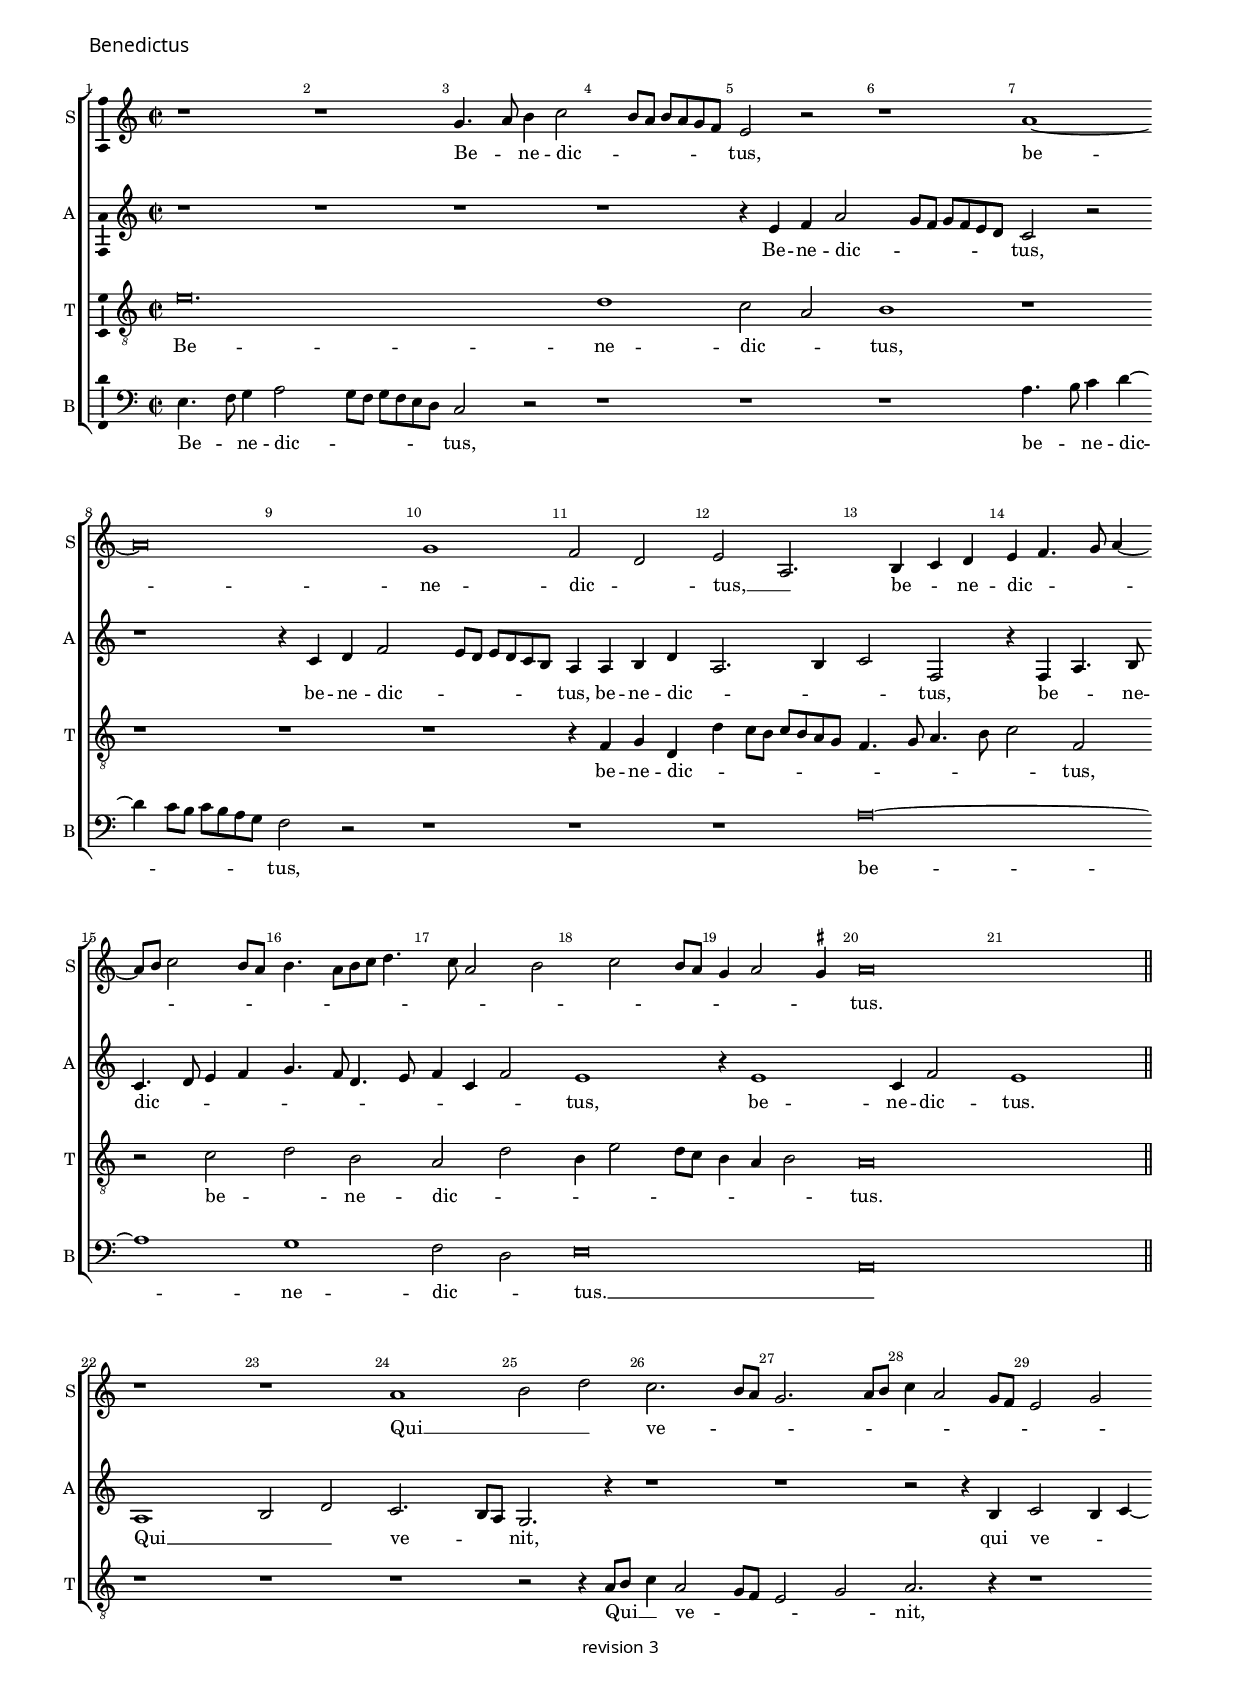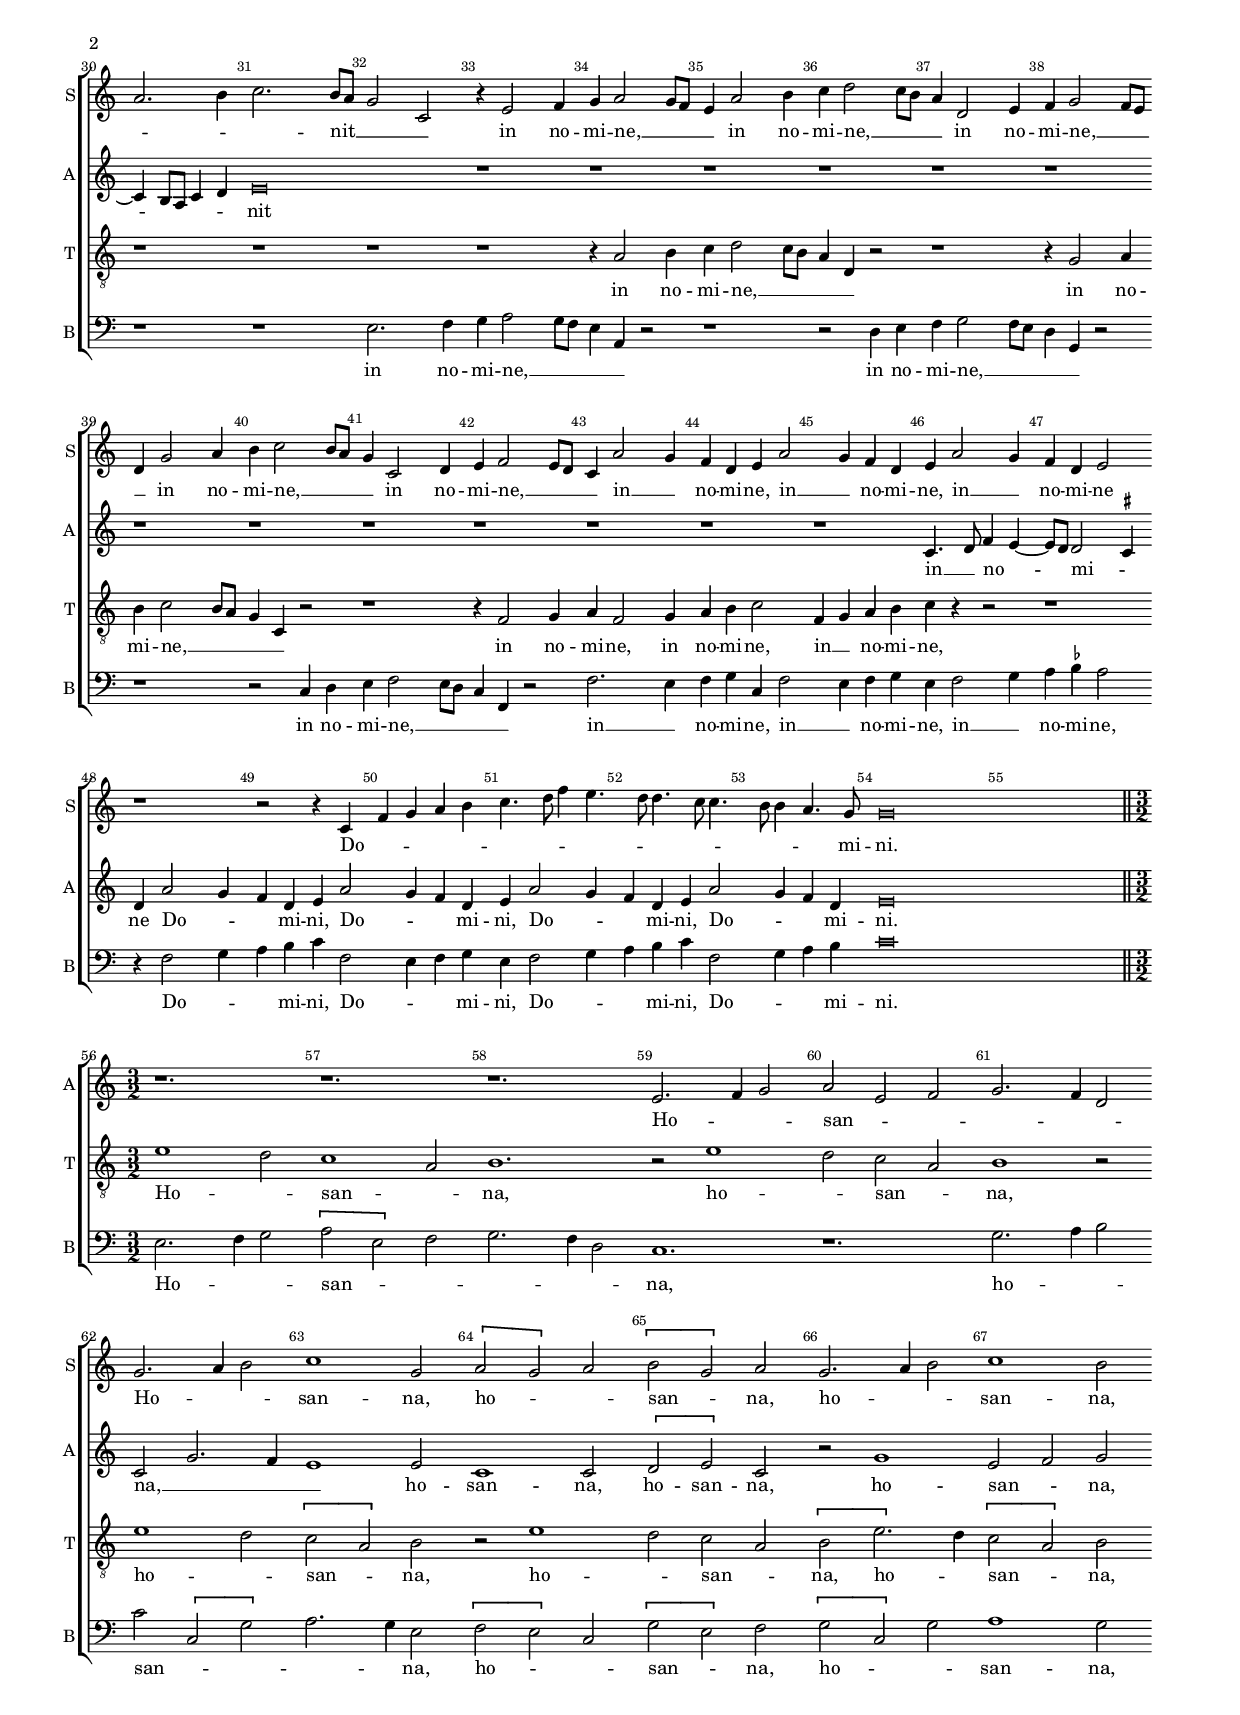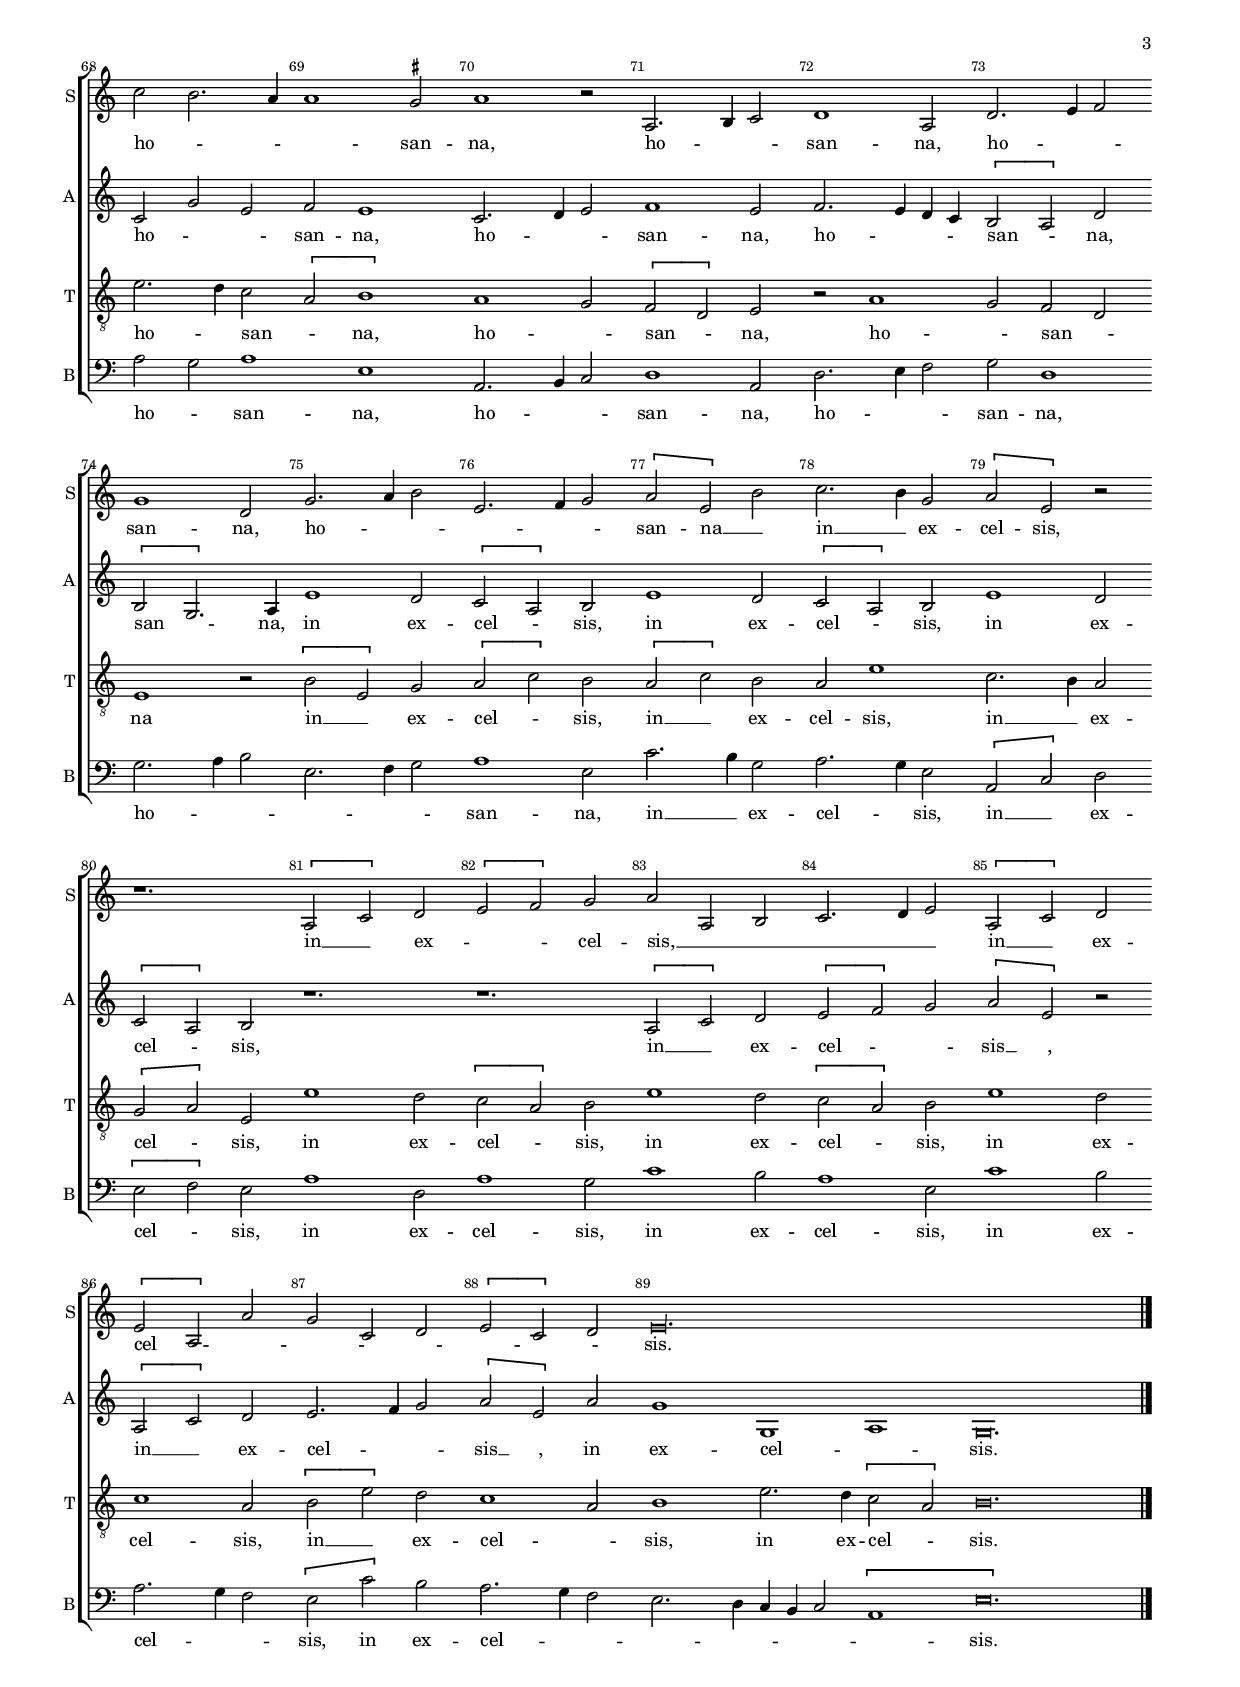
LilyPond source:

% CPDL #
% Copyright ©2017 Peter Hilton - https://github.com/hilton

\version "2.18.2"
revision = "3"
\pointAndClickOff

#(set-global-staff-size 15.0)

\paper {
	#(define fonts (make-pango-font-tree "Century Schoolbook L" "Source Sans Pro" "Luxi Mono" (/ 15 20)))
	annotate-spacing = ##f
	two-sided = ##t
	top-margin = 8\mm
	bottom-margin = 10\mm
	inner-margin = 15\mm
	outer-margin = 15\mm
	top-markup-spacing = #'( (basic-distance . 4) )
	markup-system-spacing = #'( (padding . 4) )
	system-system-spacing = #'( (basic-distance . 15) (stretchability . 100) )
	ragged-bottom = ##f
	ragged-last-bottom = ##t
}

year = #(strftime "©%Y" (localtime (current-time)))

\header {
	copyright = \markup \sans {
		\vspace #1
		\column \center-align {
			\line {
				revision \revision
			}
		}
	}
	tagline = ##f
}

\layout {
	indent = #0
	ragged-right = ##f
	ragged-last = ##f
	\context {
		\Score
		\override BarNumber #'self-alignment-X = #CENTER
		\override BarNumber #'break-visibility = #'#(#f #t #t)
		\override BarLine #'transparent = ##t
		\remove "Metronome_mark_engraver"
		\override VerticalAxisGroup #'staff-staff-spacing = #'((basic-distance . 10) (stretchability . 100))
	}
	\context {
		\StaffGroup
		\remove "Span_bar_engraver"
	}
	\context {
		\Staff \RemoveEmptyStaves
	}
	\context {
		\Voice
		\override NoteHead #'style = #'baroque
		\consists "Horizontal_bracket_engraver"
		\consists "Ambitus_engraver"
		\remove "Forbid_line_break_engraver"
	}
}

global = {
	\key c \major
	\time 2/2
	\tempo 2 = 56
	\set Staff.midiInstrument = "Choir Aahs"
	\accidentalStyle "forget"
}

showBarLine = { \once \override Score.BarLine #'transparent = ##f }
ficta = { \once \set suggestAccidentals = ##t \override AccidentalSuggestion #'parenthesized = ##f }
singleDigitTime = { \override Staff.TimeSignature.style = #'single-digit }


%{ ██████   ███████  ███    ██  ███████  ██████   ██   ██████  ████████  ██    ██  ███████
   ██   ██  ██       ████   ██  ██       ██   ██  ██  ██          ██     ██    ██  ██
   ██████   █████    ██ ██  ██  █████    ██   ██  ██  ██          ██     ██    ██  ███████
   ██   ██  ██       ██  ██ ██  ██       ██   ██  ██  ██          ██     ██    ██       ██
   ██████   ███████  ██   ████  ███████  ██████   ██   ██████     ██      ██████   ███████ %}

soprano = \new Voice	{
	\relative c'' {
  r1 r1 g4. a8 b4 c2 b8 a b a g f e2 r r1 a1 ~ 
	a\breve g1 f2 d e  a,2. b4 c d e f4. g8 a4 ~
	a8 b8 c2 b8 a b4. a8 [b c]
  d4. c8 a2 b c b8 a g4 a2 \ficta gis4 a\breve 
  \showBarLine \bar "||" \break
  r1 r1 a1 b2 d c2. b8 a g2. a8 b c4 a2 g8 f e2
  g2 a2. b4 c2. b8 a g2 c, r4 e2 f4 g a2 g8 f e4 a2 b4 c d2 c8 b a4 d,2 e4 f g2 f8 e d4 g2 a4 b c2 b8 a g4
  c,2 d4 e f2 e8 d c4 a'2 g4 f d e a2 g4 f d e a2 g4 f d e2 r1 r2 r4 c f g a b
  c4. d8 f4 e4. d8 d4. c8 c4. b8 b4 a4. g8 g\breve
  \showBarLine \bar "||" \time 3/2 \break
  r1. r1. r1. r1. r1. r1. g2. a4 b2 c1 g2 \[ a2 g \] a2 \[ b2 g \] a2 g2. a4 b2 c1 b2 c b2. a4 a1 \ficta gis2 a1 r2
  a,2. b4 c2 d1 a2 d2. e4 f2 g1 d2 g2. a4 b2 e,2. f4 g2 \[ a2 e \] b'2 c2. b4 g2
  \[ a2 e \] r2 r1. \[ a,2 c \] d2 \[ e2 f \] g2 a a, b c2. d4 e2 \[ a,2 c \] d2 \[ e2 a, \] a'2 g c, d \[ e2 c \] d2 \set Timing.timing = ##f e\longa. \showBarLine \bar "|." 
  }
	\addlyrics {
	  Be -- _ ne -- dic -- _ _ _ _ _ _ tus,
	  be -- ne -- dic -- _ tus, __ _  be -- _ ne -- dic -- _ _ _ _ _ _ _ _ _ _ _ _ _ _ _ _ _ _ _ _ _ tus. 
	  Qui __ _ _  ve -- _ _ _ _ _ _ _ _ _ _ _ _ _ _ nit __ _ _ _ 
	  in no -- mi -- ne, __ _ _ _ in no -- mi -- ne, __ _ _ _ in no -- mi -- ne, __ _ _ _ in no -- mi -- ne, __ _ _ _ in no -- mi -- ne, __ _ _ _
	  in __ _  no -- mi -- ne, in __ _  no -- mi -- ne, in __ _  no -- mi -- ne
	  Do -- _ _ _ _ _ _ _ _ _ _ _ _ _ _ _ mi -- ni.
	  
	  Ho -- _ _ san -- na, ho -- _ _ san -- _ na, ho -- _ _ san -- na,
	  ho -- _ _ _ san -- na, ho -- _ _ san -- na, ho -- _ _ san -- na, ho -- _ _ _ _ _ san -- na __ _ 
	  in __ _ ex -- cel -- sis, in __ _ ex -- _ _ cel -- sis, __ _ _ _ _ _  in __ _ ex -- cel -- _ _ _ _ _ _ _ _ sis.
	}
}

alto = \new Voice	{
	\relative c' {
		r1 r1 r1 r1 r4 e4 f a2 g8 f g f e d c2 r2 
		r1 r4 c4 d f2 e8 d e d c b a4 a b d a2. b4 c2 f,
		r4 f a4. b8 c4. d8 e4 f g4. f8 d4. e8 f4 c f2 e1 r4 e1 c4 f2 e1
		a,1 b2 d c2. b8 a g2. r4 r1 r r2 r4 b4 c2 b4 c ~
		
		c b8 a c4 d e\breve r1 r r r r 
		r1 r r r r r r r c4. d8 f4 e4 ~
		e8 d8 d2 \ficta cis4 d a'2 g4 f d4 e a2 g4 f d e a2 g4 f d e a2 g4 f d e\breve
		r1. r1. r1. e2. f4 g2 a e f g2. f4 d2 
		c g'2. f4 e1 e2 c1 c2 \[ d2 e \] c2 r2 g'1 e2 f g 
		
		c,2 g'e f e1 c2. d4 e2 f1 e2 f2. e4 d c \[ b2 a \] d2 
		\[ b2 g2. \] a4 e'1 d2 \[ c a \] b2 e1 d2 \[ c a \] b2 e1 d2 
		\[ c a \] b2 r1. r1. \[ a2 c \] d2 \[ e2 f ]\] g2 \[ a2 e \] r2 
		\[ a,2 c \] d2 e2. f4 g2 \[ a2 e \] a2 g1 g, a g\breve.
	}
	\addlyrics {
		Be -- ne -- dic -- _ _ _ _ _ _ tus,  
		be -- ne -- dic -- _ _ _ _ _ _ tus, be -- ne -- dic -- _ _ _ tus, be -- _ ne -- dic -- _ _ _ _ _ _ _ _ _ _ tus, be -- ne -- dic -- tus.
		Qui __ _ _  ve -- _ _ nit, qui ve -- _ _ _ _ _ _ nit 
		in __ _  no -- _ _ mi -- _ ne
		Do -- _ _ mi -- ni, Do -- _ _ mi -- ni, Do -- _ _ mi -- ni, Do -- _ _ mi -- ni.
		Ho -- _ _ san -- _ _ _ _ _ na, __ _ _ _  ho -- san -- na, ho -- san -- na,
		ho -- san -- _ na, ho -- _ _ san -- na, ho -- _ _ san -- na, ho -- _ _ _ san -- _ na, san -- _ na,
		in ex -- cel -- _ sis, in ex -- cel -- _ sis, in ex -- cel -- _ sis, 
		in __ _ ex -- cel -- _ _ sis __ _, in __ _ ex -- cel -- _ _ sis __ _, 
		in ex -- cel -- _ sis.
	}
 
}

tenor = \new Voice {
	\relative c' {
		\clef "treble_8"
		e\breve. d1 c2 a b1 r1 
		r1 r1 r1 r4 f4 g d d' c8 b c b a g f4. g8 a4. b8 c2 f, 
		r c' d b a d b4 e2 d8 c b4 a b2 a\breve

		r1 r r r2 r4 a8 b c4 a2 g8 f e2 g a2. r4 r1
		r r r r r4 a2 b4 c d2 c8 b a4 d, r2 r1 
		r4 g2 a4 b c2 b8 a g4 c, r2 r1 r4 f2 g4 a f2 g4 a b c2 f,4 g a b c4 r r2 
		r1 r r r r r r r r
		e1 d2 c1 a2 b1. r2 e1 d2 c a b1 r2 
		
		e1 d2 \[ c2 a \] b2 r2 e1 d2 c a \[ b2 e2. \] d4 \[ c2 a2 \] b2 
		e2. d4 c2 \[ a2 b1 \] a1 g2 \[ f2 d \] e2 r2 a1 g2 f d 
		e1 r2 \[ b'2 e, \] g \[ a2 c \] b2 \[ a2 c \] b2 a e'1 c2. b4 a2 
		\[ g2 a \] e2 e'1 d2 \[ c2 a \] b2 e1 d2 \[ c2 a \]
		b2 e1 d2 c1 a2 \[ b2 e \] d2 c1 a2 b1 e2. d4 \[ c2 a \] b\breve. 
}
	\addlyrics {
		Be -- ne -- dic -- _ tus,  be -- ne -- dic -- _ _ _ _ _ _ _ _ _ _ _ _ tus,
		be -- _ ne -- dic -- _ _ _ _ _ _ _ _ tus.
		Qui __ _ _ ve -- _ _ _ _ nit,
		in no -- mi -- ne, __ _ _ _ _ 
		in no -- mi -- ne, __ _ _ _ _ 
		in no -- mi -- ne, in no -- mi -- ne, 
		in __ _  no -- mi -- ne,
		
		Ho -- _ san -- _ na, ho -- _ san -- _ na, ho -- _ san -- _ na, ho -- _ san -- _ na, 
		ho -- _ san -- _ na, ho -- _ san -- _ na, ho -- _ san -- _ na, ho -- _ san -- _ na
		in __ _ ex -- cel -- _ sis, in __ _ ex -- cel -- sis, in __ _ ex -- cel -- _ sis, 
		in ex -- cel -- _ sis, in ex -- cel -- _ sis, in ex -- cel -- sis, 
		in __ _ ex -- cel -- _ sis, in ex -- cel -- _ sis. 
	}
}

bass = \new Voice {
	\relative c {
		\clef bass
		e4. f8 g4 a2 g8 f g f e d c2 r r1 r1 r1 a'4. b8 c4 d ~
		d c8 b c b a g f2 r r1 r1 r1 a\breve ~
		a1 g1 f2 d e\breve a,

		r1 r1 r1 r1 r1 r1 r1 r1 r1 r1 e'2.f4 g a2 g8 f e4 a, r2 r1 r2 d4 e f g2 f8 e d4 g, r2 r1 r2 c4 d e f2 e8 d c4 f, r2
		f'2. e4 f g c, f2 e4 f g e f2 g4 a \ficta bes a2 r4 f2 g4 a b c f,2 e4 f g e f2 g4 a b c f,2 g4 a b c\breve
		e,2. f4 g2 \[ a2 e \] f2 g2. f4 d2 c1. r1. g'2. a4 b2 
		
		c \[ c,2 g' \] a2. g4 e2 \[ f2 e \] c2 \[ g'2 e\] f2 \[ g2 c, \] g'2 a1 g2 
		a2 g a1 e a,2. b4 c2 d1 a2 d2. e4 f2 g d1 
		g2. a4 b2 e,2. f4 g2 a1 e2 c'2. b4 g2 a2. g4 e2 \[ a,2 c \] d2 
		\[ e2 f \] e2 a1 d,2 a'1g2 c1 b2 a1 e2 c'1 b2 a2. g4 f2 \[ e2 c' \] b2 a2. g4 f2 e2. d4
		c4 b c2 \[ a1 e'\breve. \]
	}
	\addlyrics {
		Be -- _ ne -- dic -- _ _ _ _ _ _ tus,  be -- _ ne -- dic -- _ _ _ _ _ _ tus,
		be -- ne -- dic -- _ tus. __ _ 

		in no -- mi -- ne, __ _ _ _ _ in no -- mi -- ne, __ _ _ _ _ in no -- mi -- ne, __ _ _ _ _ 
		in __ _  no -- mi -- ne, in __ _  no -- mi -- ne, in __ _  no -- mi -- ne, 
		Do -- _ _ mi -- ni, Do -- _ _ mi -- ni, Do -- _ _ mi -- ni, Do -- _ _ mi -- ni.

		Ho -- _ _ san -- _ _ _ _ _ na, ho -- _ _ san -- _ _ _ _ na, ho -- _ _ san -- _ na,
		ho -- _ _ san -- na, ho -- _ san -- na, ho -- _ _ san -- na,  ho -- _ _ san -- na,
		ho -- _ _ _ _ _ san -- na,
		in __ _  ex -- cel -- _ sis, in __ _  ex -- cel -- _ sis, in  ex -- cel -- sis, in  ex -- cel -- sis,
		in  ex -- cel -- _ _ sis, in  ex -- cel -- _ _ _ _ _ _ _ _ sis. 
	}
}


\score {
	\new StaffGroup <<
		\set Score.proportionalNotationDuration = #(ly:make-moment 1 6)
		\set Score.barNumberVisibility = #all-bar-numbers-visible
		\new Staff << \global \soprano \set Staff.instrumentName = #"S" \set Staff.shortInstrumentName = #"S" >>
		\new Staff << \global \alto \set Staff.instrumentName = #"A" \set Staff.shortInstrumentName = #"A" >>
		\new Staff << \global \tenor \set Staff.instrumentName = #"T" \set Staff.shortInstrumentName = #"T" >>
		\new Staff << \global \bass \set Staff.instrumentName = #"B" \set Staff.shortInstrumentName = #"B" >>
	>>
  \header {
		piece = \markup \larger \sans { Benedictus }
	}
	\layout { }
%	\midi {	}
}
